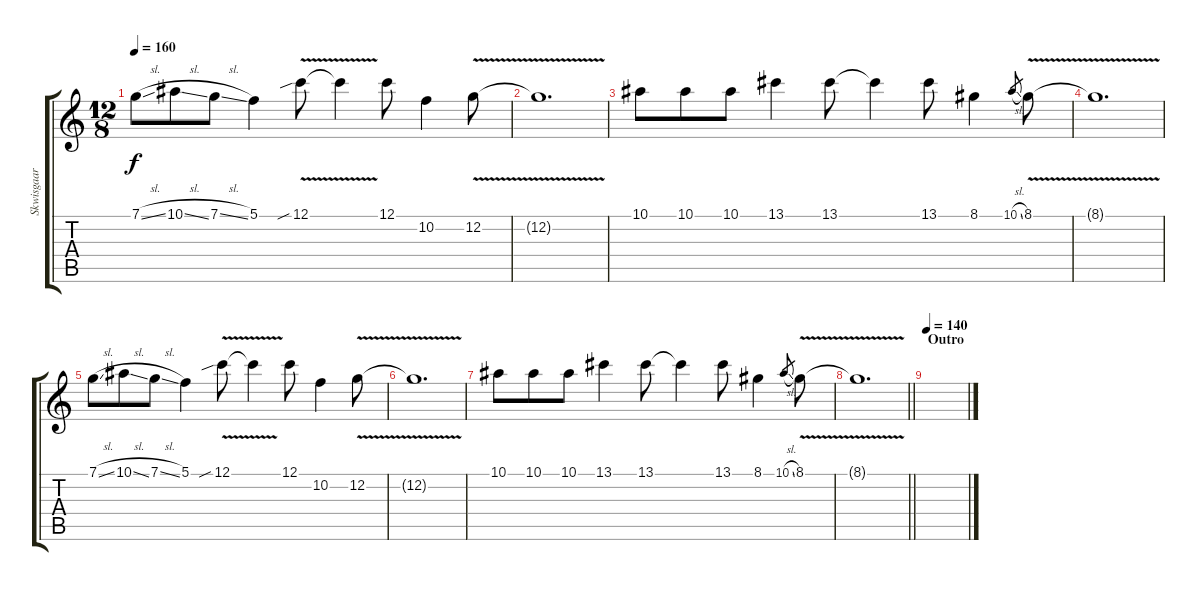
\track ("Skwisgaar Skwigelf (Harmony Guitar 1)" "Skwisgaar ") {instrument distortionguitar}
\staff {score tabs}
\tuning (C4 G3 Eb3 Bb2 F2 C2) {hide}
\ts (12 8)
\tempo 160
\clef g2
\ks c
7.1{sl}.8{dy f} 10.1{sl}.8 7.1{sl}.8 5.1.4 12.1{v sib}.8 12.1{t}.4 12.1.8 10.2.4 12.2{v}.8 |
12.2{t}.1{d} |
10.1.8 10.1.8 10.1.8 13.1.4 13.1.8 13.1{t}.4 13.1.8 8.1.4 10.1{sl}.8{gr} 8.1{v}.8 |
8.1{t}.1{d} |
7.1{sl}.8 10.1{sl}.8 7.1{sl}.8 5.1.4 12.1{v sib}.8 12.1{t}.4 12.1.8 10.2.4 12.2{v}.8 |
12.2{t}.1{d} |
10.1.8 10.1.8 10.1.8 13.1.4 13.1.8 13.1{t}.4 13.1.8 8.1.4 10.1{sl}.8{gr} 8.1{v}.8 |
\barLineRight lightlight
8.1{t}.1{d} |
\section ("" "Outro")
\tempo 150
\tempo 140
